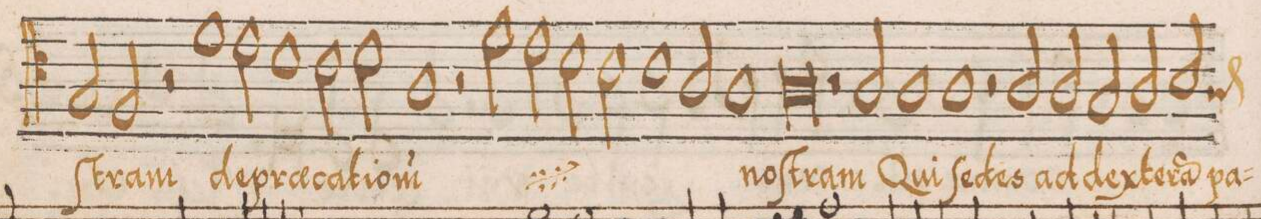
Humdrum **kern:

**kern	**text
*I"ALTVS	*
*clefC4	*
*k[]	*
*met(c|)	*
*M2/1	*
2G/	.
2F/	-ſtram
=96	=96
2r	.
1f	de-
2e\	-pr(ae)-
=97	=97
1d	-ca-
2c\	-ti-
2d\	-o-
=98	=98
1A	-(ne)m
2r	.
*	*ij
2f\	de-
=99	=99
2e\	-pr(ae)-
2d\	-ca-
2c\	-ti-
1c	-o-
=100	=100
2B/	-(ne)m
*	*Xij
1A	noſ-
=101	=101
0A	-tram
=102	=102
2r	.
2A/	Qui
1A	ſe-
=103	=103
1A	-des
2r	.
2A/	ad
=104	=104
2A/	dex-
2G/	-te-
2A/	-ra(m)
*custos:A	*
2B/	pa-
=105	=105
*-	*-
